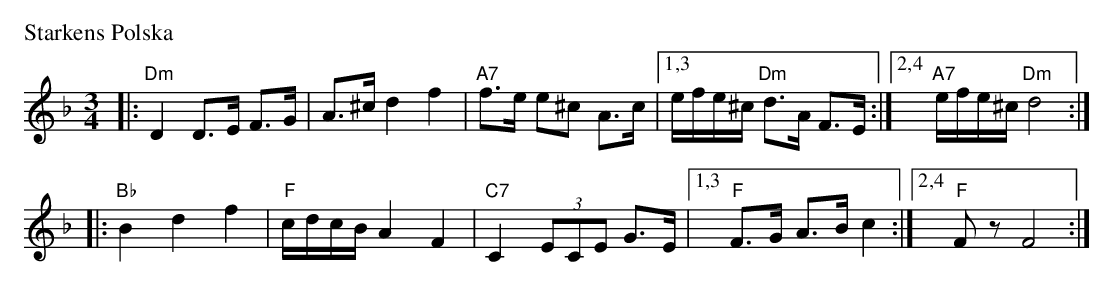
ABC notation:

X:1
P: Starkens Polska
M: 3/4
L: 1/8
K: Dm
|: "Dm"D2 D>E F>G | A>^c d2 f2 | "A7"f>e e^c A>c \
|1,3 e/f/e/^c/ "Dm"d>A F>E :|2,4 "A7"e/f/e/^c/ "Dm"d4 :|
|: "Bb"B2 d2 f2 | "F"c/d/c/B/ A2 F2 | "C7"C2 (3ECE G>E \
|1,3 "F"F>G A>B c2 :|2,4 "F"Fz F4 :|
